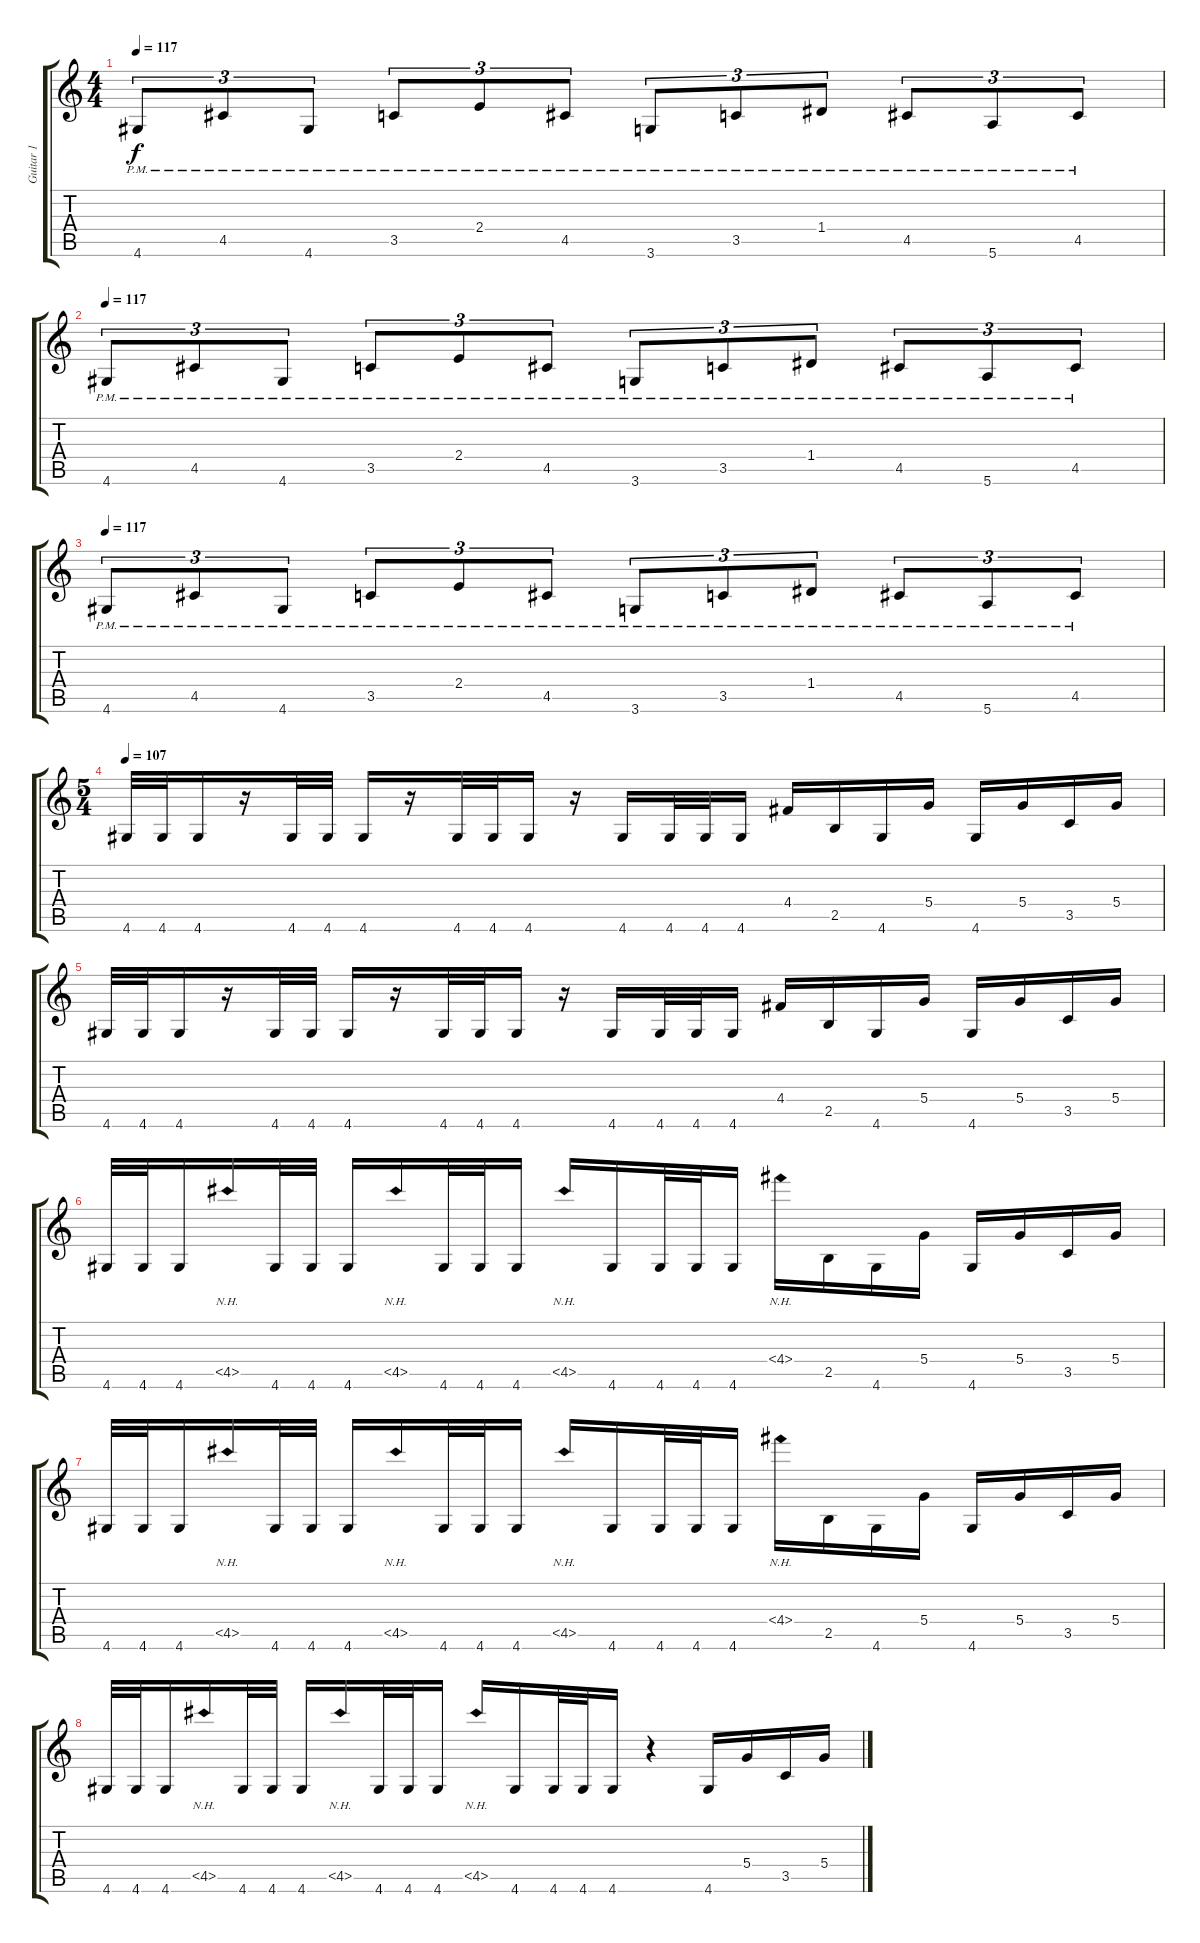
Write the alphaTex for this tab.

\track ("Guitar 1" "Guitar 1") {instrument distortionguitar}
\staff {score tabs}
\tuning (E4 B3 G3 D3 A2 E2) {hide}
\ts (4 4)
\tempo 117
\clef g2
\ks c
4.6{pm}.8{tu (3 2) dy f} 4.5{pm}.8{tu (3 2)} 4.6{pm}.8{tu (3 2)} 3.5{pm}.8{tu (3 2)} 2.4{pm}.8{tu (3 2)} 4.5{pm}.8{tu (3 2)} 3.6{pm}.8{tu (3 2)} 3.5{pm}.8{tu (3 2)} 1.4{pm}.8{tu (3 2)} 4.5{pm}.8{tu (3 2)} 5.6{pm}.8{tu (3 2)} 4.5{pm}.8{tu (3 2)} |
\tempo 117
4.6{pm}.8{tu (3 2)} 4.5{pm}.8{tu (3 2)} 4.6{pm}.8{tu (3 2)} 3.5{pm}.8{tu (3 2)} 2.4{pm}.8{tu (3 2)} 4.5{pm}.8{tu (3 2)} 3.6{pm}.8{tu (3 2)} 3.5{pm}.8{tu (3 2)} 1.4{pm}.8{tu (3 2)} 4.5{pm}.8{tu (3 2)} 5.6{pm}.8{tu (3 2)} 4.5{pm}.8{tu (3 2)} |
\tempo 117
4.6{pm}.8{tu (3 2)} 4.5{pm}.8{tu (3 2)} 4.6{pm}.8{tu (3 2)} 3.5{pm}.8{tu (3 2)} 2.4{pm}.8{tu (3 2)} 4.5{pm}.8{tu (3 2)} 3.6{pm}.8{tu (3 2)} 3.5{pm}.8{tu (3 2)} 1.4{pm}.8{tu (3 2)} 4.5{pm}.8{tu (3 2)} 5.6{pm}.8{tu (3 2)} 4.5{pm}.8{tu (3 2)} |
\ts (5 4)
\tempo 107
4.6.32 4.6.32 4.6.16 r.16 4.6.32 4.6.32 4.6.16 r.16 4.6.32 4.6.32 4.6.16 r.16 4.6.16 4.6.32 4.6.32 4.6.16 4.4.16 2.5.16 4.6.16 5.4.16 4.6.16 5.4.16 3.5.16 5.4.16 |
4.6.32 4.6.32 4.6.16 r.16 4.6.32 4.6.32 4.6.16 r.16 4.6.32 4.6.32 4.6.16 r.16 4.6.16 4.6.32 4.6.32 4.6.16 4.4.16 2.5.16 4.6.16 5.4.16 4.6.16 5.4.16 3.5.16 5.4.16 |
4.6.32 4.6.32 4.6.16 4.5{nh}.16 4.6.32 4.6.32 4.6.16 4.5{nh}.16 4.6.32 4.6.32 4.6.16 4.5{nh}.16 4.6.16 4.6.32 4.6.32 4.6.16 4.4{nh}.16 2.5.16 4.6.16 5.4.16 4.6.16 5.4.16 3.5.16 5.4.16 |
4.6.32 4.6.32 4.6.16 4.5{nh}.16 4.6.32 4.6.32 4.6.16 4.5{nh}.16 4.6.32 4.6.32 4.6.16 4.5{nh}.16 4.6.16 4.6.32 4.6.32 4.6.16 4.4{nh}.16 2.5.16 4.6.16 5.4.16 4.6.16 5.4.16 3.5.16 5.4.16 |
4.6.32 4.6.32 4.6.16 4.5{nh}.16 4.6.32 4.6.32 4.6.16 4.5{nh}.16 4.6.32 4.6.32 4.6.16 4.5{nh}.16 4.6.16 4.6.32 4.6.32 4.6.16 r.4 4.6.16 5.4.16 3.5.16 5.4.16
